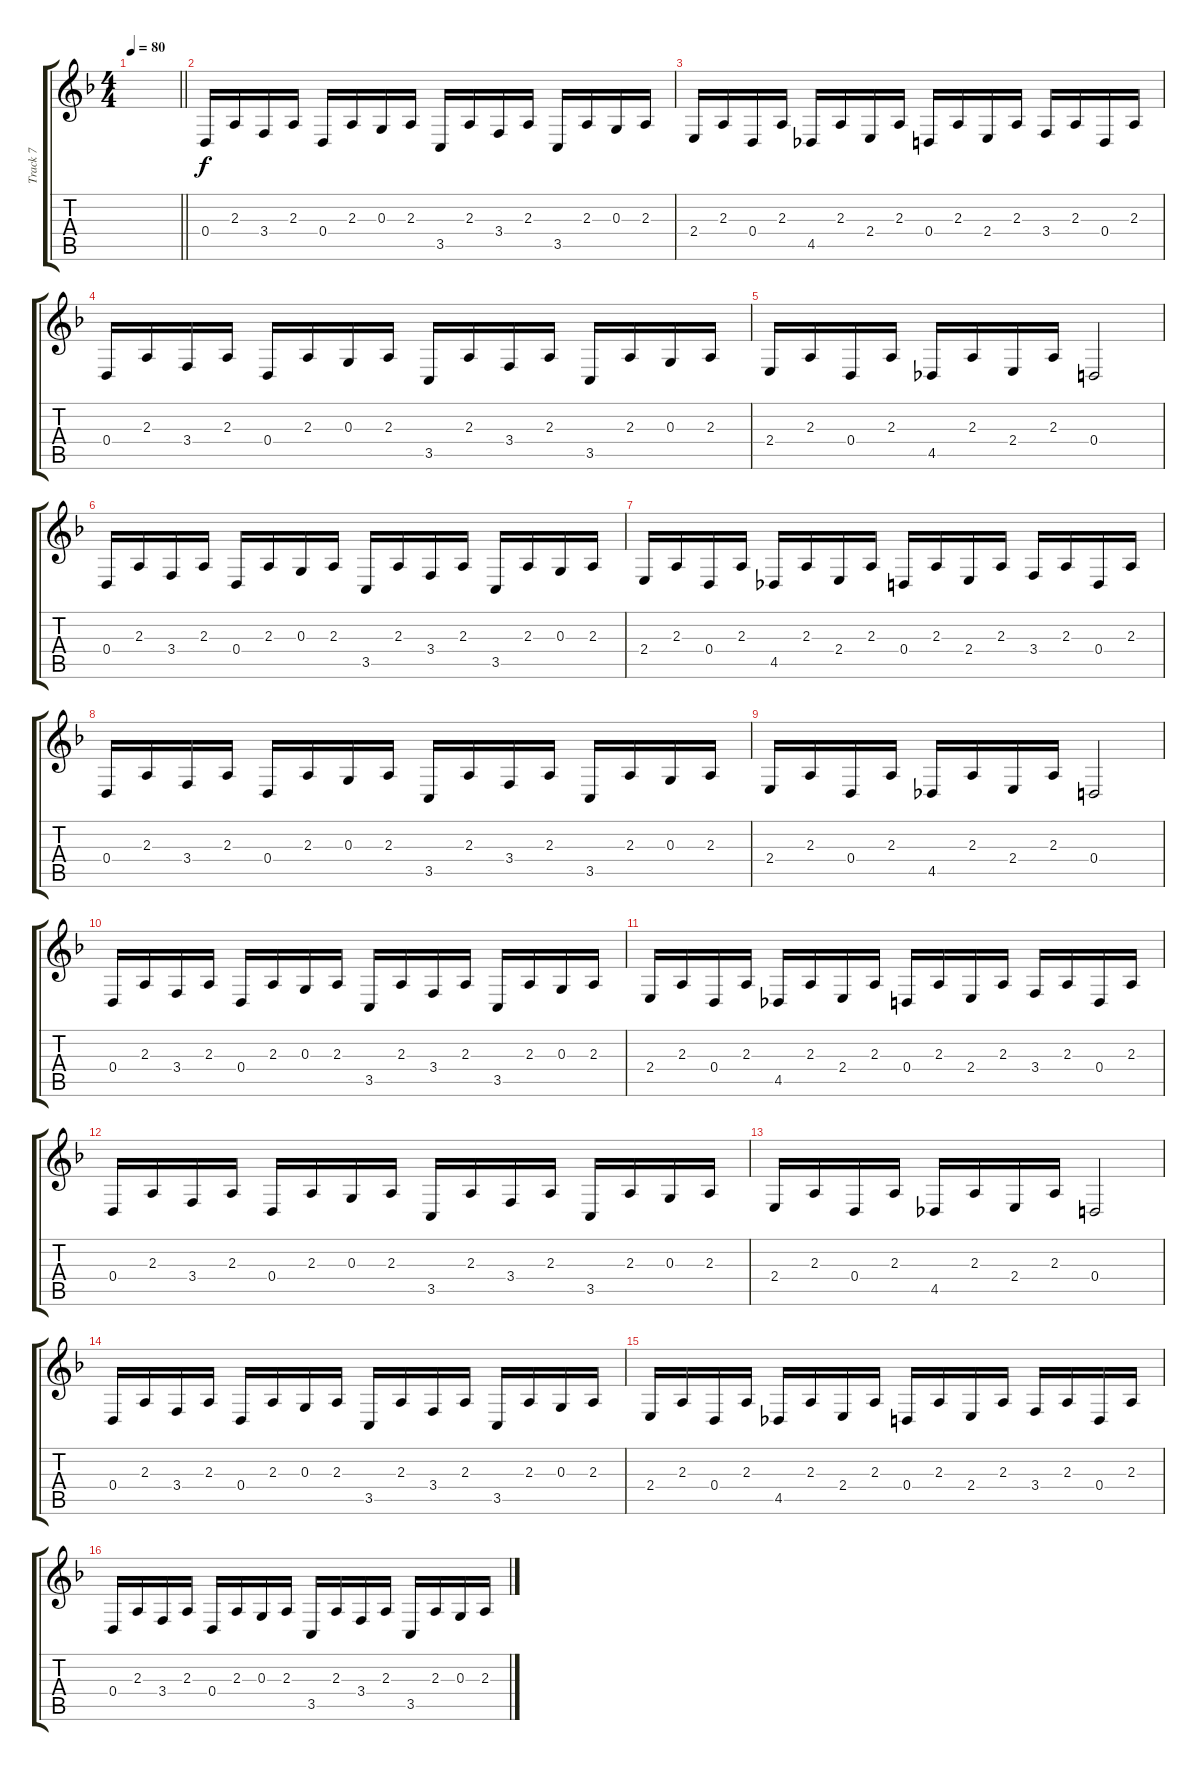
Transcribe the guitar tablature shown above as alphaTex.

\track ("Track 7" "Track 7") {instrument churchorgan}
\staff {score tabs}
\tuning (E4 B3 G3 D3 A2 E2) {hide}
\ts (4 4)
\tempo 80
\clef g2
\barLineRight lightlight
\ks dminor
|
0.4.16 2.3.16 3.4.16 2.3.16 0.4.16 2.3.16 0.3.16 2.3.16 3.5.16 2.3.16 3.4.16 2.3.16 3.5.16 2.3.16 0.3.16 2.3.16 |
2.4.16 2.3.16 0.4.16 2.3.16 4.5.16 2.3.16 2.4.16 2.3.16 0.4.16 2.3.16 2.4.16 2.3.16 3.4.16 2.3.16 0.4.16 2.3.16 |
0.4.16 2.3.16 3.4.16 2.3.16 0.4.16 2.3.16 0.3.16 2.3.16 3.5.16 2.3.16 3.4.16 2.3.16 3.5.16 2.3.16 0.3.16 2.3.16 |
2.4.16 2.3.16 0.4.16 2.3.16 4.5.16 2.3.16 2.4.16 2.3.16 0.4.2 |
0.4.16 2.3.16 3.4.16 2.3.16 0.4.16 2.3.16 0.3.16 2.3.16 3.5.16 2.3.16 3.4.16 2.3.16 3.5.16 2.3.16 0.3.16 2.3.16 |
2.4.16 2.3.16 0.4.16 2.3.16 4.5.16 2.3.16 2.4.16 2.3.16 0.4.16 2.3.16 2.4.16 2.3.16 3.4.16 2.3.16 0.4.16 2.3.16 |
0.4.16 2.3.16 3.4.16 2.3.16 0.4.16 2.3.16 0.3.16 2.3.16 3.5.16 2.3.16 3.4.16 2.3.16 3.5.16 2.3.16 0.3.16 2.3.16 |
2.4.16 2.3.16 0.4.16 2.3.16 4.5.16 2.3.16 2.4.16 2.3.16 0.4.2 |
0.4.16 2.3.16 3.4.16 2.3.16 0.4.16 2.3.16 0.3.16 2.3.16 3.5.16 2.3.16 3.4.16 2.3.16 3.5.16 2.3.16 0.3.16 2.3.16 |
2.4.16 2.3.16 0.4.16 2.3.16 4.5.16 2.3.16 2.4.16 2.3.16 0.4.16 2.3.16 2.4.16 2.3.16 3.4.16 2.3.16 0.4.16 2.3.16 |
0.4.16 2.3.16 3.4.16 2.3.16 0.4.16 2.3.16 0.3.16 2.3.16 3.5.16 2.3.16 3.4.16 2.3.16 3.5.16 2.3.16 0.3.16 2.3.16 |
2.4.16 2.3.16 0.4.16 2.3.16 4.5.16 2.3.16 2.4.16 2.3.16 0.4.2 |
0.4.16 2.3.16 3.4.16 2.3.16 0.4.16 2.3.16 0.3.16 2.3.16 3.5.16 2.3.16 3.4.16 2.3.16 3.5.16 2.3.16 0.3.16 2.3.16 |
2.4.16 2.3.16 0.4.16 2.3.16 4.5.16 2.3.16 2.4.16 2.3.16 0.4.16 2.3.16 2.4.16 2.3.16 3.4.16 2.3.16 0.4.16 2.3.16 |
0.4.16 2.3.16 3.4.16 2.3.16 0.4.16 2.3.16 0.3.16 2.3.16 3.5.16 2.3.16 3.4.16 2.3.16 3.5.16 2.3.16 0.3.16 2.3.16
